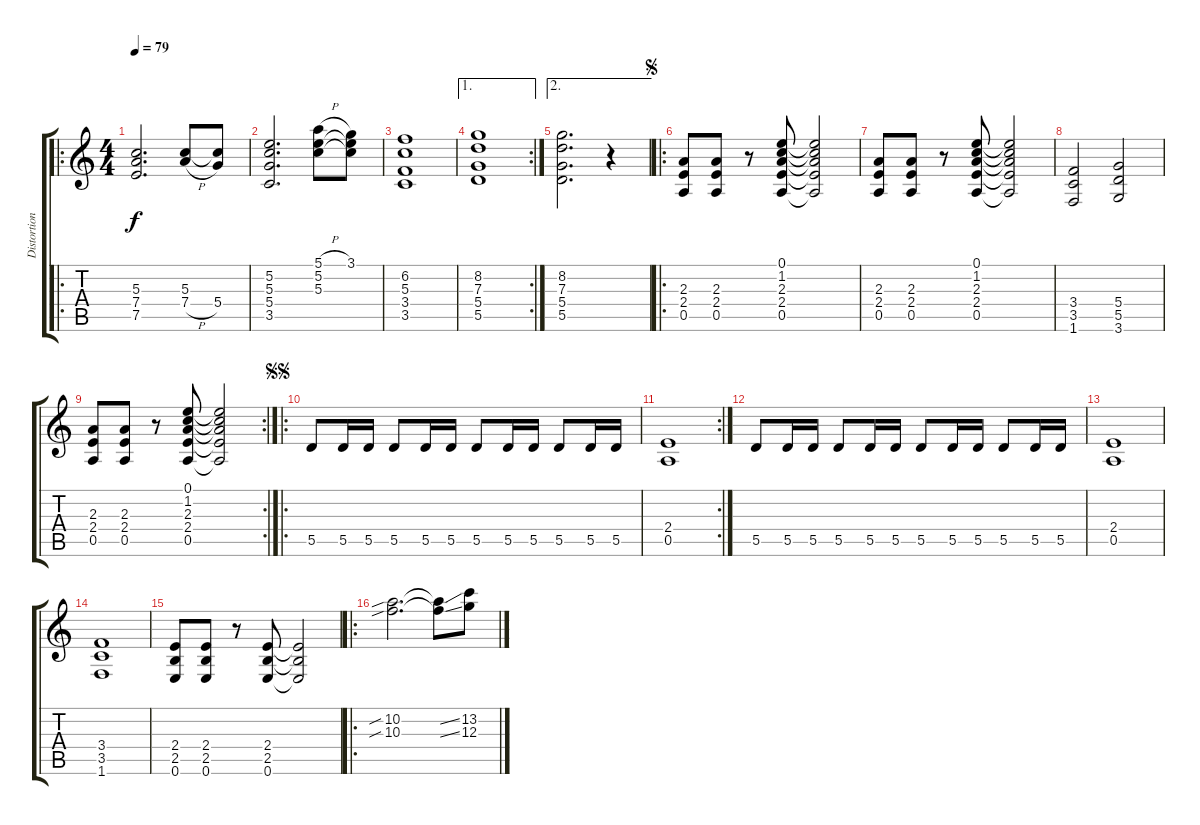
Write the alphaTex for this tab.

\track ("Distortion Guitar" "Distortion") {instrument distortionguitar}
\staff {score tabs}
\tuning (E4 B3 G3 D3 A2 E2) {hide}
\ro
\ts (4 4)
\tempo 79
\clef g2
\ks c
(5.3 7.4 7.5).2{d dy f instrument distortionguitar} (5.3 7.4{h}).8 (5.3{t} 5.4).8 |
(5.2 5.3 5.4 3.5).2{d} (5.1{h} 5.2 5.3).8 (3.1 5.2{t} 5.3{t}).8 |
(6.2 5.3 3.4 3.5).1 |
\ae 1
\rc 2
(8.2 7.3 5.4 5.5).1 |
\ae 2
(8.2 7.3 5.4 5.5).2{d} r.4 |
\ro
\jump segno
(2.3 2.4 0.5).8 (2.3 2.4 0.5).8 r.8 (0.1 1.2 2.3 2.4 0.5).8 (0.1{t} 1.2{t} 2.3{t} 2.4{t} 0.5{t}).2 |
(2.3 2.4 0.5).8 (2.3 2.4 0.5).8 r.8 (0.1 1.2 2.3 2.4 0.5).8 (0.1{t} 1.2{t} 2.3{t} 2.4{t} 0.5{t}).2 |
(3.4 3.5 1.6).2 (5.4 5.5 3.6).2 |
\rc 2
(2.3 2.4 0.5).8 (2.3 2.4 0.5).8 r.8 (0.1 1.2 2.3 2.4 0.5).8 (0.1{t} 1.2{t} 2.3{t} 2.4{t} 0.5{t}).2 |
\ro
\jump segnosegno
5.5.8 5.5.16 5.5.16 5.5.8 5.5.16 5.5.16 5.5.8 5.5.16 5.5.16 5.5.8 5.5.16 5.5.16 |
\rc 2
(2.4 0.5).1 |
5.5.8 5.5.16 5.5.16 5.5.8 5.5.16 5.5.16 5.5.8 5.5.16 5.5.16 5.5.8 5.5.16 5.5.16 |
(2.4 0.5).1 |
(3.4 3.5 1.6).1 |
(2.4 2.5 0.6).8 (2.4 2.5 0.6).8 r.8 (2.4 2.5 0.6).8 (2.4{t} 2.5{t} 0.6{t}).2 |
\ro
(10.2{sib} 10.3{sib}).2{d} (10.2{ss t} 10.3{ss t}).8 (13.2{ss} 12.3{ss}).8
